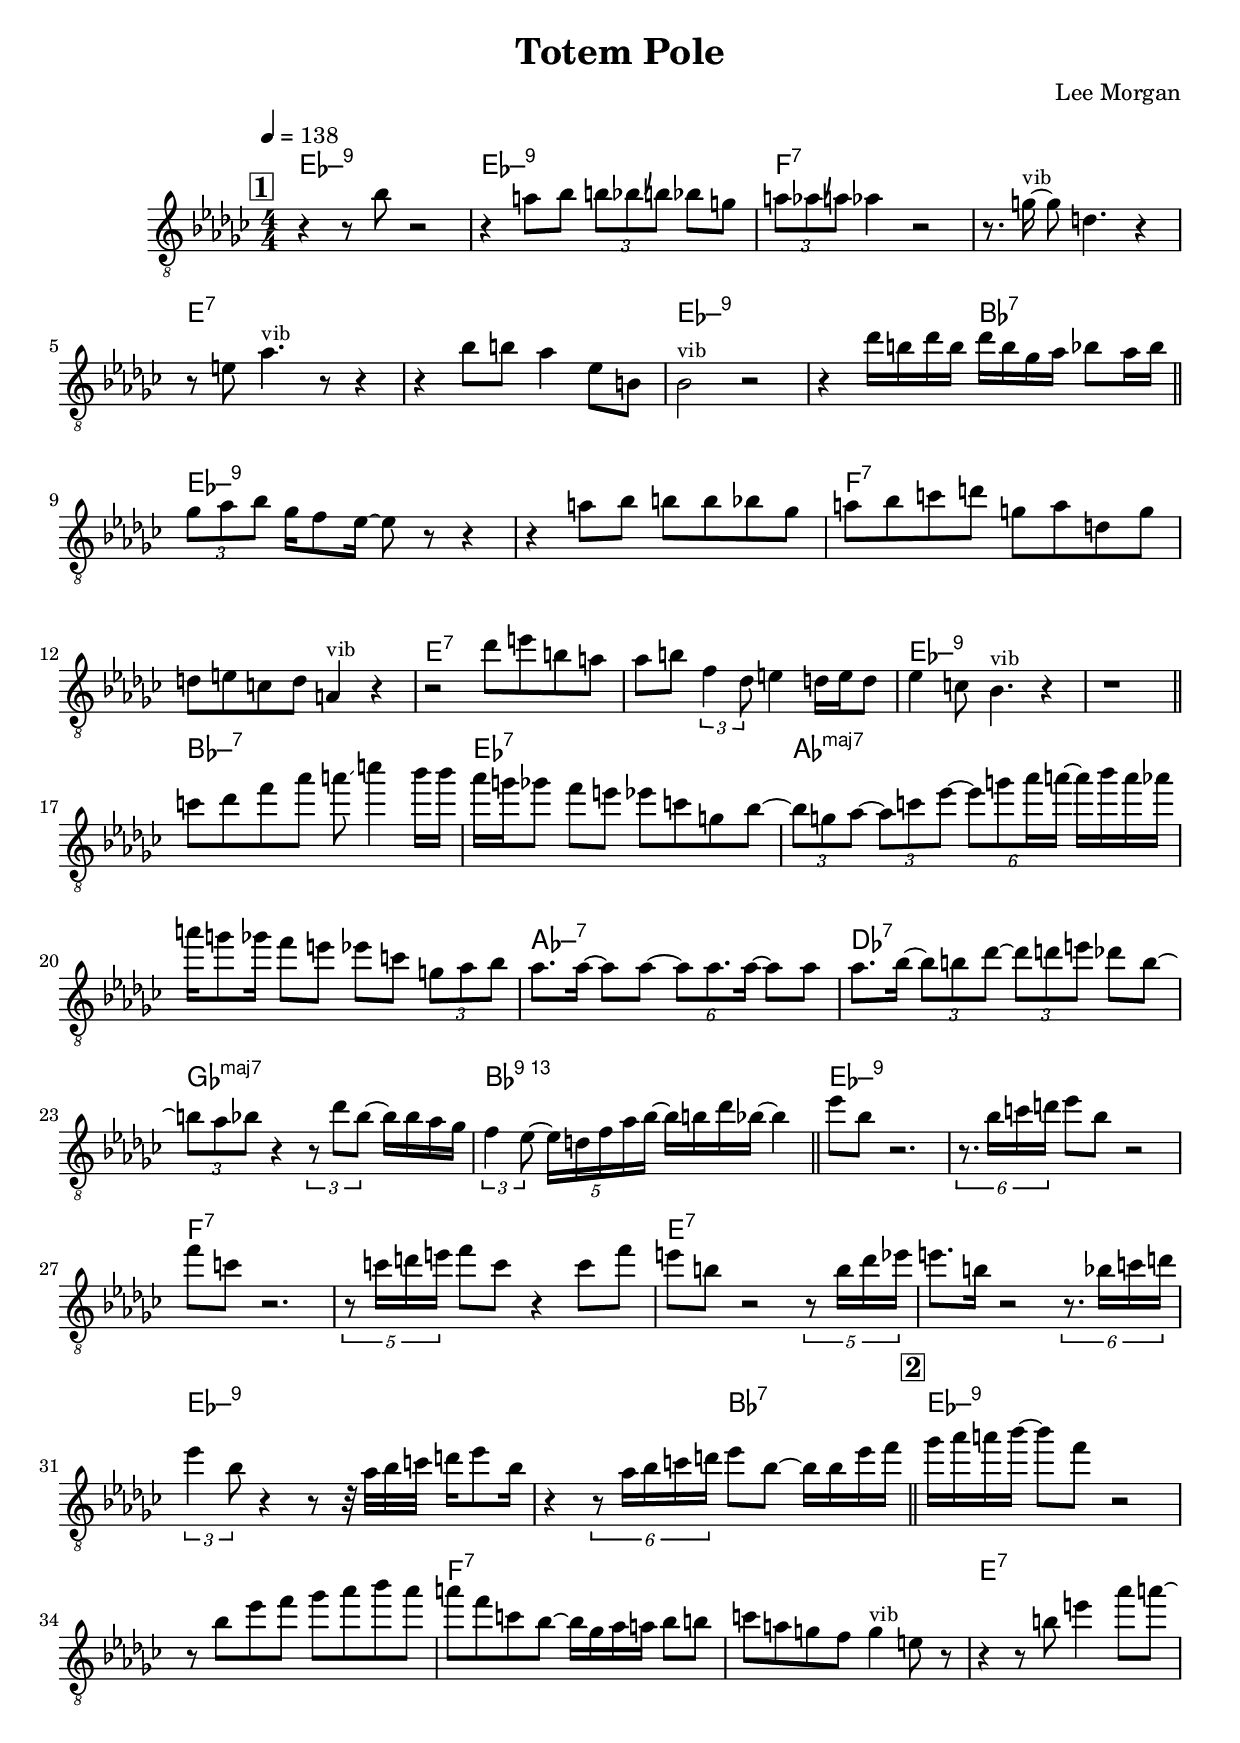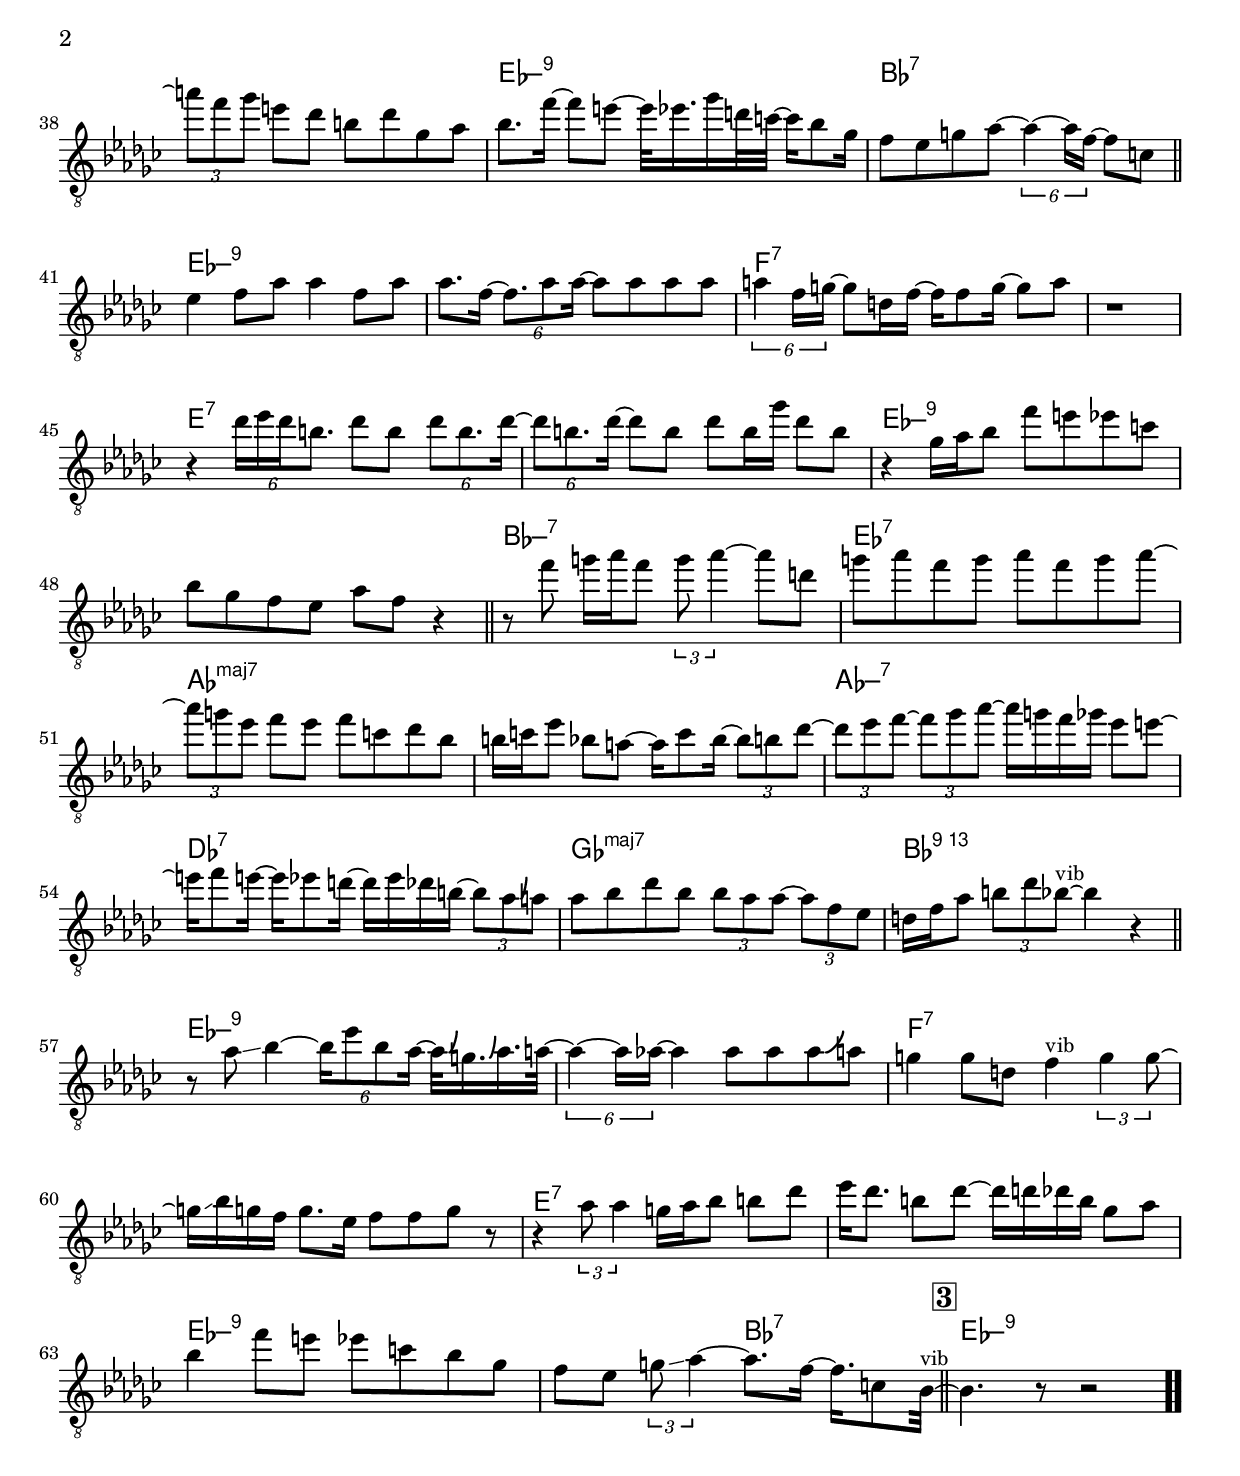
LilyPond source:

\version "2.13.2"

#(ly:set-option 'point-and-click #f)

\header {
  title = "Totem Pole"
  composer = "Lee Morgan"
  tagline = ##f
}
global =
{
    \override Staff.TimeSignature #'style = #'()
    \time 4/4
    \clef "treble_8"
    \key es \minor
    \override Rest #'direction = #'0
    \override MultiMeasureRest #'staff-position = #0
}
\score
{
<<
    \transpose c' c'

    \new ChordNames { \chords {
      \set majorSevenSymbol = \markup { "maj7" }
      \set minorChordModifier = \markup { \char ##x2013 }
      
      | es1:min9 | es1:min9 | f1:7 | s1 | e1:7 | s1 | es1:min9 | s2 bes2:7 
      | es1:min9 | s1 | f1:7 | s1 | e1:7 | s1 | es1:min9 | s1 
      | bes1:min7 | es1:7 | aes1:maj | s1 | aes1:min7 | des1:7 | ges1:maj | bes1:95+ 
      | es1:min9 | s1 | f1:7 | s1 | e1:7 | s1 | es1:min9 | s2 bes2:7 
      | es1:min9 | s1 | f1:7 | s1 | e1:7 | s1 | es1:min9 | bes1:7 
      | es1:min9 | s1 | f1:7 | s1 | e1:7 | s1 | es1:min9 | s1 
      | bes1:min7 | es1:7 | aes1:maj | s1 | aes1:min7 | des1:7 | ges1:maj | bes1:95+ 
      | es1:min9 | s1 | f1:7 | s1 | e1:7 | s1 | es1:min9 | s2 bes2:7 
      | es1:min9|
      }
      }

    \new Staff
    <<
    \transpose c' c'

    {
      \global
  		%\override Score.MetronomeMark #'transparent = ##t
  		%\override Score.MetronomeMark #'stencil = ##f
  		
  		\override HorizontalBracket #'direction = #UP
  		\override HorizontalBracket #'bracket-flare = #'(0 . 0)
  		
  		\override TextSpanner #'dash-fraction = #1.0
  		\override TextSpanner #'bound-details #'left #'text = \markup{ \concat{\draw-line #'(0 . -1.0) \draw-line #'(1.0 . 0) }}
  		\override TextSpanner #'bound-details #'right #'text = \markup{ \concat{ \draw-line #'(1.0 . 0) \draw-line #'(0 . -1.0) }}
          \set Score.markFormatter = #format-mark-box-numbers


      \tempo 4 = 138
      \set Score.currentBarNumber = #1
     
      \bar "||" \mark \default r4 r8 bes'8 r2 
      | r4 a'8 bes'8 \tuplet 3/2 {b'8 bes'8\bendAfter #+4  b'8} bes'8 g'8 
      | \tuplet 3/2 {a'8 aes'8\bendAfter #+4  a'8} aes'4 r2 
      | r8. g'16~^\markup{\left-align \small vib} g'8 d'4. r4 
      | r8 e'8 aes'4.^\markup{\left-align \small vib} r8 r4 
      | r4 bes'8 b'8 aes'4 es'8 b8 
      | bes2^\markup{\left-align \small vib} r2 
      | r4 des''16 b'16 des''16 b'16 des''16 b'16 ges'16 aes'16 bes'8 aes'16 bes'16 
      \bar "||" \tuplet 3/2 {ges'8 aes'8 bes'8} ges'16 f'8 es'16~ es'8 r8 r4 
      | r4 a'8 bes'8 b'8 b'8 bes'8 ges'8 
      | a'8 bes'8 c''8 d''8 g'8 a'8 d'8 g'8 
      | d'8 e'8 c'8 d'8 a4^\markup{\left-align \small vib} r4 
      | r2 des''8 e''8 b'8 a'8 
      | aes'8 b'8 \tuplet 3/2 {f'4 des'8} e'4 d'16 e'16 d'8 
      | es'4 c'8 bes4.^\markup{\left-align \small vib} r4 
      | r1 
      \bar "||" c''8 des''8 f''8 aes''8 a''8\glissando  c'''4 bes''16 bes''16 
      | aes''16 g''16 ges''8 f''8 e''8 es''8 c''8 g'8 bes'8~ 
      | \tuplet 3/2 {bes'8 g'8 aes'8~} \tuplet 3/2 {aes'8 c''8 es''8~} \tuplet 6/4 {es''8 g''8 aes''16 a''16~} a''16 bes''16 a''16 aes''16 
      | a''16 g''8 ges''16 f''8 e''8 es''8 c''8 \tuplet 3/2 {g'8 aes'8 bes'8} 
      | aes'8. aes'16~ aes'8 aes'8~ \tuplet 6/4 {aes'8 aes'8. aes'16~} aes'8 aes'8 
      | aes'8. bes'16~ \tuplet 3/2 {bes'8 b'8 des''8~} \tuplet 3/2 {des''8 d''8 e''8} des''8 b'8~ 
      | \tuplet 3/2 {b'8 aes'8 bes'8} r4 \tuplet 3/2 {r8 des''8 bes'8~} bes'16 bes'16 aes'16 ges'16 
      | \tuplet 3/2 {f'4 es'8~} \tuplet 5/4 {es'16 d'16 f'16 aes'16 bes'16~} bes'16 b'16 des''16 bes'16~ bes'4 
      \bar "||" es''8 bes'8 r2. 
      | \tuplet 6/4 {r8. bes'16 c''16 d''16} es''8 bes'8 r2 
      | f''8 c''8 r2. 
      | \tuplet 5/4 {r8 c''16 d''16 e''16} f''8 c''8 r4 c''8 f''8 
      | e''8 b'8 r2 \tuplet 5/4 {r8 b'16 des''16 es''16} 
      | e''8. b'16 r2 \tuplet 6/4 {r8. bes'16 c''16 d''16} 
      | \tuplet 3/2 {es''4 bes'8} r4 r8 r32 aes'32 bes'32 c''32 d''16 es''8 bes'16 
      | r4 \tuplet 6/4 {r8 aes'16 bes'16 c''16 d''16} es''8 bes'8~ bes'16 bes'16 es''16 f''16 
      \bar "||" \mark \default ges''16 aes''16 a''16 bes''16~ bes''8 f''8 r2 
      | r8 bes'8 es''8 f''8 ges''8 aes''8 bes''8 aes''8 
      | a''8 f''8 c''8 bes'8~ bes'16\glissando  ges'16 aes'16 a'16 bes'8 b'8 
      | c''8 a'8 g'8 f'8 g'4^\markup{\left-align \small vib} e'8 r8 
      | r4 r8 b'8 e''4 aes''8 a''8~ 
      | \tuplet 3/2 {a''8 f''8 ges''8} e''8 des''8 b'8 des''8 ges'8 aes'8 
      | bes'8. f''16~ f''8 e''8~ e''32 es''16. ges''16 d''32 c''32~ c''16 bes'8 ges'16 
      | f'8 es'8 g'8 aes'8~ \tuplet 6/4 {aes'4~ aes'16 f'16~} f'8 c'8 
      \bar "||" es'4 f'8 aes'8 aes'4 f'8 aes'8 
      | aes'8. f'16~ \tuplet 6/4 {f'8. aes'8 aes'16~} aes'8 aes'8 aes'8 aes'8 
      | \tuplet 6/4 {a'4 f'16 g'16~} g'8 d'16 f'16~ f'16 f'8 g'16~ g'8 a'8 
      | r1 
      | r4 \tuplet 6/4 {des''16 es''16 des''16 b'8.} des''8 b'8 \tuplet 6/4 {des''8 b'8. des''16~} 
      | \tuplet 6/4 {des''8 b'8. des''16~} des''8 b'8 des''8 b'16 ges''16 des''8 b'8 
      | r4 ges'16 aes'16 bes'8 f''8 e''8 es''8 c''8 
      | bes'8 ges'8 f'8 es'8 aes'8 f'8 r4 
      \bar "||" r8 f''8 g''16 aes''16 f''8 \tuplet 3/2 {g''8 aes''4~} aes''8 d''8 
      | g''8 aes''8 f''8 g''8 aes''8 f''8 g''8 aes''8~ 
      | \tuplet 3/2 {aes''8 g''8 es''8} f''8 es''8 f''8 c''8 des''8 bes'8 
      | b'16 c''16 es''8 bes'8 a'8~ a'16 c''8 bes'16~ \tuplet 3/2 {bes'8 b'8 des''8~} 
      | \tuplet 3/2 {des''8 es''8 f''8~} \tuplet 3/2 {f''8 ges''8 aes''8~} aes''16 g''16 f''16 ges''16 es''8 e''8~ 
      | e''16 f''8 e''16~ e''16 es''8 d''16~ d''16 es''16 des''16 b'16~ \tuplet 3/2 {b'8 aes'8\bendAfter #+4  a'8} 
      | aes'8 bes'8 des''8 bes'8 \tuplet 3/2 {bes'8 aes'8 aes'8~} \tuplet 3/2 {aes'8 f'8 es'8} 
      | d'16 f'16 aes'8 \tuplet 3/2 {b'8 des''8 bes'8~^\markup{\left-align \small vib}} bes'4 r4 
      \bar "||" r8 aes'8\glissando  bes'4~ \tuplet 6/4 {bes'16 es''8 bes'8 aes'16~} aes'32\bendAfter #+4  g'16.\bendAfter #+4  aes'16. a'32~ 
      | \tuplet 6/4 {a'4~ a'16 aes'16~} aes'4 aes'8 aes'8 aes'8\bendAfter #+4  a'8 
      | g'4 g'8 d'8 f'4^\markup{\left-align \small vib} \tuplet 3/2 {g'4 g'8~} 
      | g'16\glissando  bes'16 g'16 f'16 g'8. es'16 f'8 f'8 g'8 r8 
      | r4 \tuplet 3/2 {aes'8 aes'4} g'16 aes'16 bes'8 b'8 des''8 
      | es''16 des''8. b'8 des''8~ des''16 d''16 des''16 b'16 ges'8 aes'8 
      | bes'4 f''8 e''8 es''8 c''8 bes'8 ges'8 
      | f'8 es'8 \tuplet 3/2 {g'8\glissando  aes'4~} aes'8. f'16~ f'16. c'8 bes32~^\markup{\left-align \small vib} 
      \bar "||" \mark \default bes4. r8 r2\bar  ".."
    }
    >>
>>    
}
